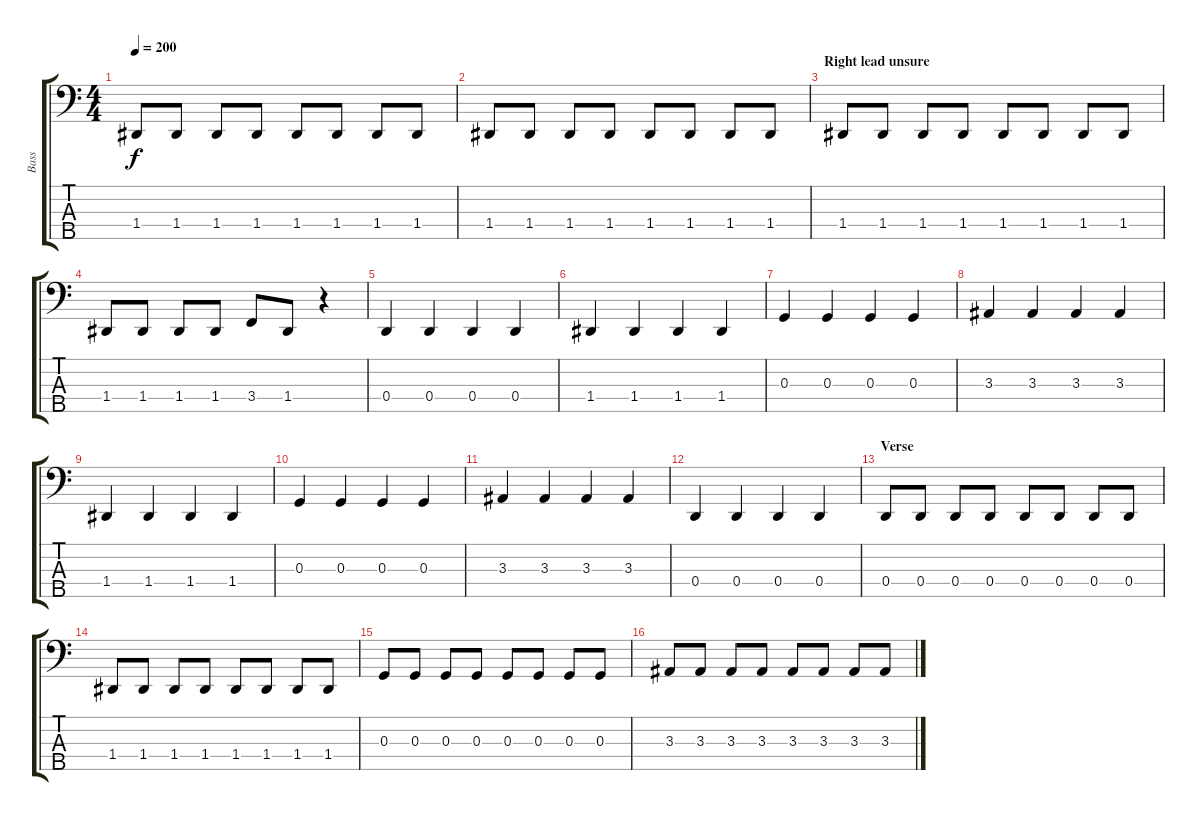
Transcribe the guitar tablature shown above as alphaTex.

\track ("Bass" "Bass") {instrument electricbasspick}
\staff {score tabs}
\tuning (F2 C2 G1 D1 A0) {hide}
\ts (4 4)
\tempo 200
\clef f4
\ks c
1.4.8{dy f} 1.4.8 1.4.8 1.4.8 1.4.8 1.4.8 1.4.8 1.4.8 |
1.4.8 1.4.8 1.4.8 1.4.8 1.4.8 1.4.8 1.4.8 1.4.8 |
\section ("" "Right lead unsure")
1.4.8 1.4.8 1.4.8 1.4.8 1.4.8 1.4.8 1.4.8 1.4.8 |
1.4.8 1.4.8 1.4.8 1.4.8 3.4.8 1.4.8 r.4 |
0.4.4 0.4.4 0.4.4 0.4.4 |
1.4.4 1.4.4 1.4.4 1.4.4 |
0.3.4 0.3.4 0.3.4 0.3.4 |
3.3.4 3.3.4 3.3.4 3.3.4 |
1.4.4 1.4.4 1.4.4 1.4.4 |
0.3.4 0.3.4 0.3.4 0.3.4 |
3.3.4 3.3.4 3.3.4 3.3.4 |
0.4.4 0.4.4 0.4.4 0.4.4 |
\section ("" "Verse")
0.4.8 0.4.8 0.4.8 0.4.8 0.4.8 0.4.8 0.4.8 0.4.8 |
1.4.8 1.4.8 1.4.8 1.4.8 1.4.8 1.4.8 1.4.8 1.4.8 |
0.3.8 0.3.8 0.3.8 0.3.8 0.3.8 0.3.8 0.3.8 0.3.8 |
3.3.8 3.3.8 3.3.8 3.3.8 3.3.8 3.3.8 3.3.8 3.3.8
